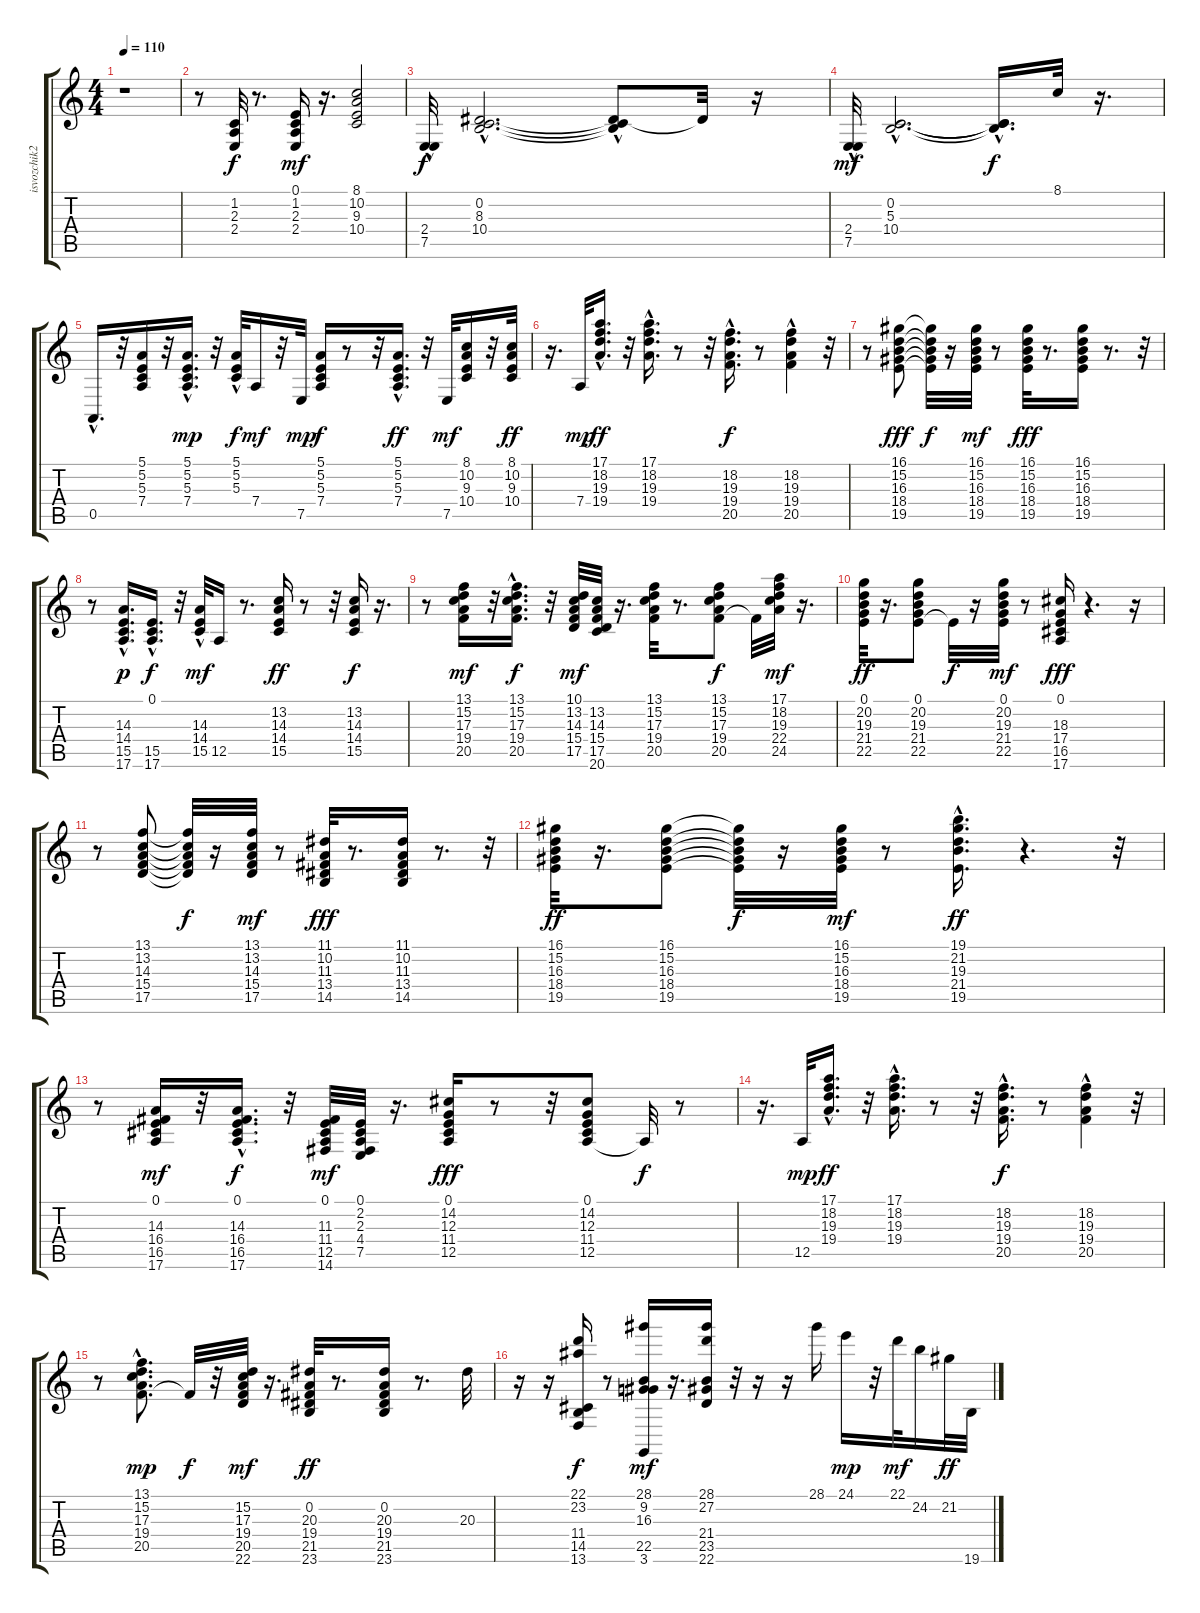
\track ("isvozchik2" "isvozchik2") {instrument acousticgrandpiano}
\staff {score tabs}
\tuning (E4 B3 G3 D3 A2 E2) {hide}
\ts (4 4)
\tempo 110
\clef g2
\ks c
r.1{dy f instrument acousticgrandpiano} |
r.8 (1.2 2.3 2.4).32 r.8{d} (0.1 1.2 2.3 2.4).16{dy mf} r.16{d} (8.1 10.2 9.3 10.4).2 |
(2.4{hac} 7.5{hac}).32{dy f balance 9} (0.2{hac} 8.3{hac} 10.4{hac}).2{d} (0.2{hac t} 8.3{t} 10.4{hac t}).8 8.3{t}.32 r.16 |
(2.4{hac} 7.5{hac}).32{dy mf} (0.2{hac} 5.3{hac} 10.4{hac}).2{d} (0.2{t} 5.3{t} 10.4{hac t}).16{d dy f} 8.1.32 r.16{d} |
0.5{hac}.16{d} r.32 (5.1 5.2 5.3 7.4).16 r.32 (5.1{hac} 5.2{hac} 5.3{hac} 7.4{hac}).16{d dy mp} r.32 (5.1{hac} 5.2{hac} 5.3{hac}).32{dy f} 7.4.16{dy mf} r.32 7.5.32{dy mp balance 10} (5.1 5.2 5.3 7.4).16{dy f} r.8 r.32 (5.1{hac} 5.2{hac} 5.3{hac} 7.4).16{d dy ff} r.32 7.5.32{dy mf} (8.1 10.2 9.3 10.4).16 r.32 (8.1 10.2 9.3 10.4).32{dy ff} |
r.16{d} 7.4.32{dy mp} (17.1{hac} 18.2{hac} 19.3 19.4).16{d dy ff} r.32 (17.1{hac} 18.2{hac} 19.3{hac} 19.4{hac}).16{d} r.8 r.32 (18.2{hac} 19.3 19.4 20.5{hac}).16{d dy f} r.8 (18.2 19.3{hac} 19.4{hac} 20.5).4 r.32 |
r.8 (16.1 15.2 16.3 18.4 19.5).8{dy fff} (16.1{t} 15.2{t} 16.3{t} 18.4{t} 19.5{t}).32{dy f} r.16 (16.1 15.2 16.3 18.4 19.5).32{dy mf} r.8 (16.1 15.2 16.3 18.4 19.5).32{dy fff} r.8{d} (16.1 15.2 16.3 18.4 19.5).16 r.8{d} r.32 |
r.8 (14.3{hac} 14.4 15.5 17.6).16{d dy p} (0.1{hac} 15.5{hac} 17.6{hac}).16{d dy f} r.32 (14.3{hac} 14.4{hac} 15.5{hac}).32{dy mf} 12.5.16 r.8{d} (13.2 14.3 14.4 15.5).16{dy ff} r.8 r.32 (13.2 14.3 14.4 15.5).16{dy f} r.16{d} |
r.8 (13.1 15.2 17.3 19.4 20.5).16{dy mf} r.32 (13.1 15.2{hac} 17.3{hac} 19.4{hac} 20.5{hac}).16{d dy f} r.32 (10.1 13.2 14.3 15.4 17.5).32{dy mf} (13.2 14.3 15.4 17.5 20.6).32 r.16{d} (13.1 15.2 17.3 19.4 20.5).32 r.8{d} (13.1 15.2 17.3 19.4 20.5).8{dy f} 20.5{t}.32 (17.1 18.2 19.3 22.4 24.5).32{dy mf} r.16{d} |
(0.1 20.2 19.3 21.4 22.5).32{dy ff} r.16{d} (0.1 20.2 19.3 21.4 22.5).8 0.1{t}.32{dy f} r.16 (0.1 20.2 19.3 21.4 22.5).32{dy mf} r.8 (0.1 18.3 17.4 16.5 17.6).16{dy fff} r.4{d} r.16 |
r.8 (13.1 13.2 14.3 15.4 17.5).8 (13.1{t} 13.2{t} 14.3{t} 15.4{t} 17.5{t}).32{dy f} r.16 (13.1 13.2 14.3 15.4 17.5).32{dy mf} r.8 (11.1 10.2 11.3 13.4 14.5).32{dy fff} r.8{d} (11.1 10.2 11.3 13.4 14.5).16 r.8{d} r.32 |
(16.1 15.2 16.3 18.4 19.5).32{dy ff} r.16{d} (16.1 15.2 16.3 18.4 19.5).8 (16.1{t} 15.2{t} 16.3{t} 18.4{t} 19.5{t}).32{dy f} r.16 (16.1 15.2 16.3 18.4 19.5).32{dy mf} r.8 (19.1 21.2 19.3 21.4 19.5{hac}).16{d dy ff} r.4{d} r.32 |
r.8 (0.1 14.3 16.4 16.5 17.6).16{dy mf} r.32 (0.1{hac} 14.3 16.4{hac} 16.5{hac} 17.6{hac}).16{d dy f} r.32 (0.1 11.3 11.4 12.5 14.6).32{dy mf} (0.1 2.2 2.3 4.4 7.5).32 r.16{d} (0.1 14.2 12.3 11.4 12.5).16{dy fff} r.8 r.32 (0.1 14.2 12.3 11.4 12.5).8 12.5{t}.32{dy f} r.8 |
r.16{d} 12.5.32{dy mp} (17.1{hac} 18.2{hac} 19.3 19.4).16{d dy ff} r.32 (17.1{hac} 18.2{hac} 19.3{hac} 19.4{hac}).16{d} r.8 r.32 (18.2{hac} 19.3 19.4 20.5{hac}).16{d dy f} r.8 (18.2 19.3{hac} 19.4{hac} 20.5).4 r.32 |
r.8 (13.1{hac} 15.2{hac} 17.3{hac} 19.4{hac} 20.5{hac}).8{d dy mp} 20.5{t}.32{dy f} r.32 (15.2 17.3 19.4 20.5 22.6).32{dy mf} r.16{d} (0.2 20.3 19.4 21.5 23.6).32{dy ff} r.8{d} (0.2 20.3 19.4 21.5 23.6).16 r.8{d} 20.3.32 |
r.16 r.16 (22.1 23.2 11.4 14.5 13.6).16{dy f} r.8 (28.1 9.2 16.3 22.5 3.6).16{dy mf} r.16{d} (28.1 27.2 21.4 23.5 22.6).16 r.32 r.16 r.16 28.1.16 24.1.16{dy mp} r.32 22.1.32{dy mf} 24.2.16 21.2.32{dy ff} 19.6.32
